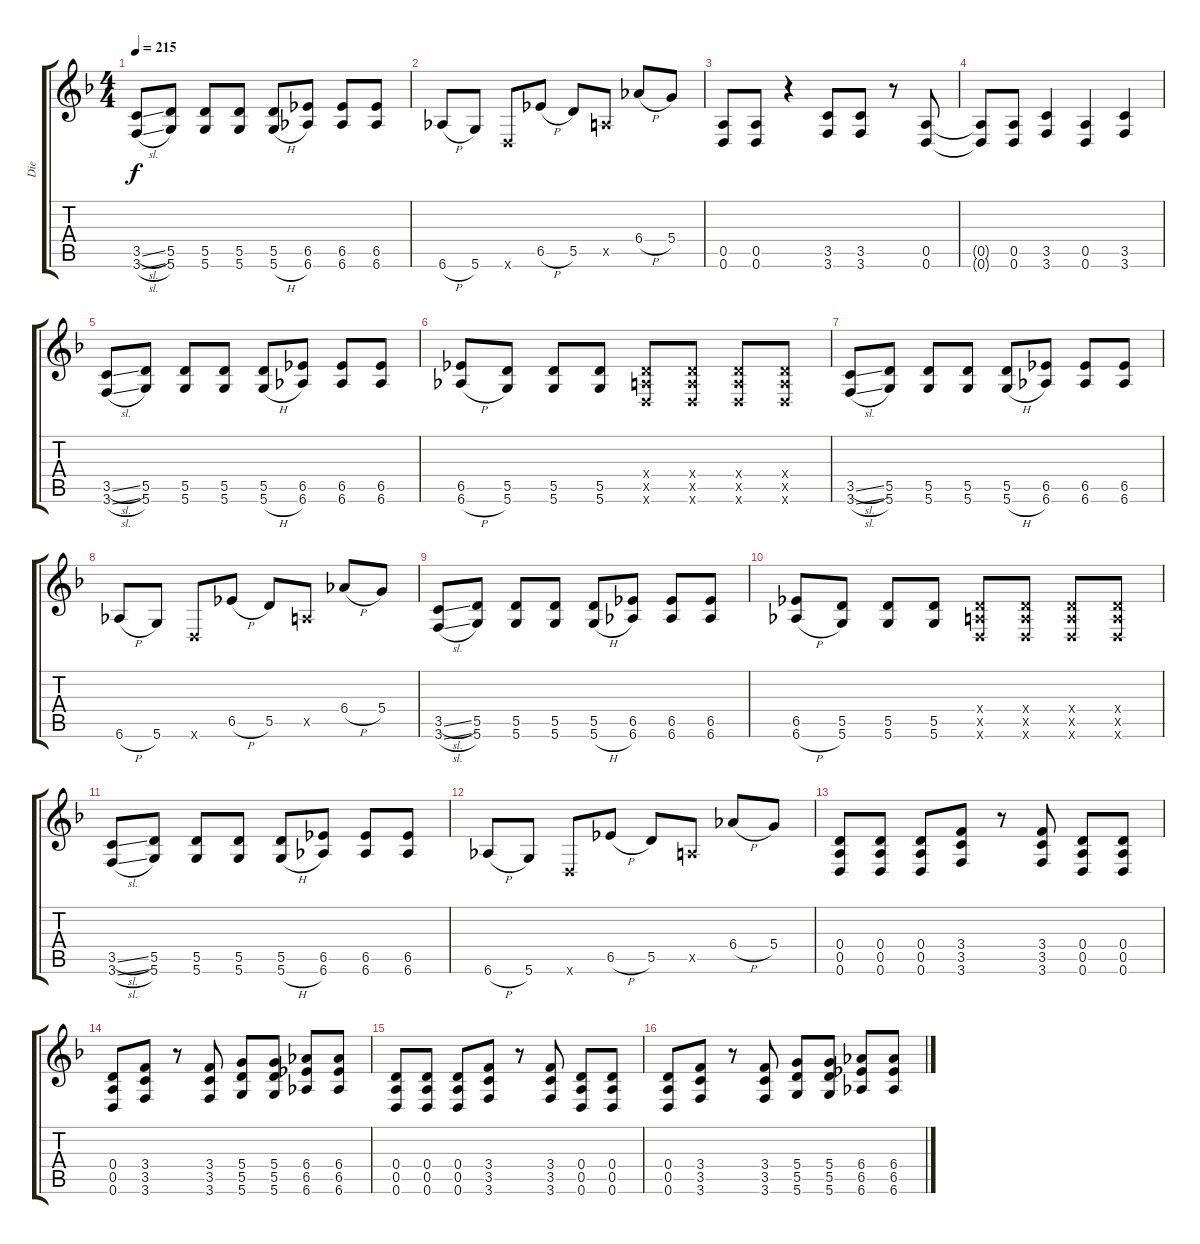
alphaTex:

\track ("Die" "Die") {instrument distortionguitar}
\staff {score tabs}
\tuning (E4 B3 G3 D3 A2 D2) {hide}
\ts (4 4)
\tempo 215
\clef g2
\ks f
(3.5{sl} 3.6{sl}).8{dy f} (5.5 5.6).8 (5.5 5.6).8 (5.5 5.6).8 (5.5 5.6{h}).8 (6.5 6.6).8 (6.5 6.6).8 (6.5 6.6).8 |
6.6{h}.8 5.6.8 0.6{x}.8 6.5{h}.8 5.5.8 0.5{x}.8 6.4{h}.8 5.4.8 |
(0.5 0.6).8 (0.5 0.6).8 r.4 (3.5 3.6).8 (3.5 3.6).8 r.8 (0.5 0.6).8 |
(0.5{t} 0.6{t}).8 (0.5 0.6).8 (3.5 3.6).4 (0.5 0.6).4 (3.5 3.6).4 |
(3.5{sl} 3.6{sl}).8 (5.5 5.6).8 (5.5 5.6).8 (5.5 5.6).8 (5.5 5.6{h}).8 (6.5 6.6).8 (6.5 6.6).8 (6.5 6.6).8 |
(6.5 6.6{h}).8 (5.5 5.6).8 (5.5 5.6).8 (5.5 5.6).8 (0.4{x} 0.5{x} 0.6{x}).8 (0.4{x} 0.5{x} 0.6{x}).8 (0.4{x} 0.5{x} 0.6{x}).8 (0.4{x} 0.5{x} 0.6{x}).8 |
(3.5{sl} 3.6{sl}).8 (5.5 5.6).8 (5.5 5.6).8 (5.5 5.6).8 (5.5 5.6{h}).8 (6.5 6.6).8 (6.5 6.6).8 (6.5 6.6).8 |
6.6{h}.8 5.6.8 0.6{x}.8 6.5{h}.8 5.5.8 0.5{x}.8 6.4{h}.8 5.4.8 |
(3.5{sl} 3.6{sl}).8 (5.5 5.6).8 (5.5 5.6).8 (5.5 5.6).8 (5.5 5.6{h}).8 (6.5 6.6).8 (6.5 6.6).8 (6.5 6.6).8 |
(6.5 6.6{h}).8 (5.5 5.6).8 (5.5 5.6).8 (5.5 5.6).8 (0.4{x} 0.5{x} 0.6{x}).8 (0.4{x} 0.5{x} 0.6{x}).8 (0.4{x} 0.5{x} 0.6{x}).8 (0.4{x} 0.5{x} 0.6{x}).8 |
(3.5{sl} 3.6{sl}).8 (5.5 5.6).8 (5.5 5.6).8 (5.5 5.6).8 (5.5 5.6{h}).8 (6.5 6.6).8 (6.5 6.6).8 (6.5 6.6).8 |
6.6{h}.8 5.6.8 0.6{x}.8 6.5{h}.8 5.5.8 0.5{x}.8 6.4{h}.8 5.4.8 |
(0.4 0.5 0.6).8 (0.4 0.5 0.6).8 (0.4 0.5 0.6).8 (3.4 3.5 3.6).8 r.8 (3.4 3.5 3.6).8 (0.4 0.5 0.6).8 (0.4 0.5 0.6).8 |
(0.4 0.5 0.6).8 (3.4 3.5 3.6).8 r.8 (3.4 3.5 3.6).8 (5.4 5.5 5.6).8 (5.4 5.5 5.6).8 (6.4 6.5 6.6).8 (6.4 6.5 6.6).8 |
(0.4 0.5 0.6).8 (0.4 0.5 0.6).8 (0.4 0.5 0.6).8 (3.4 3.5 3.6).8 r.8 (3.4 3.5 3.6).8 (0.4 0.5 0.6).8 (0.4 0.5 0.6).8 |
(0.4 0.5 0.6).8 (3.4 3.5 3.6).8 r.8 (3.4 3.5 3.6).8 (5.4 5.5 5.6).8 (5.4 5.5 5.6).8 (6.4 6.5 6.6).8 (6.4 6.5 6.6).8
